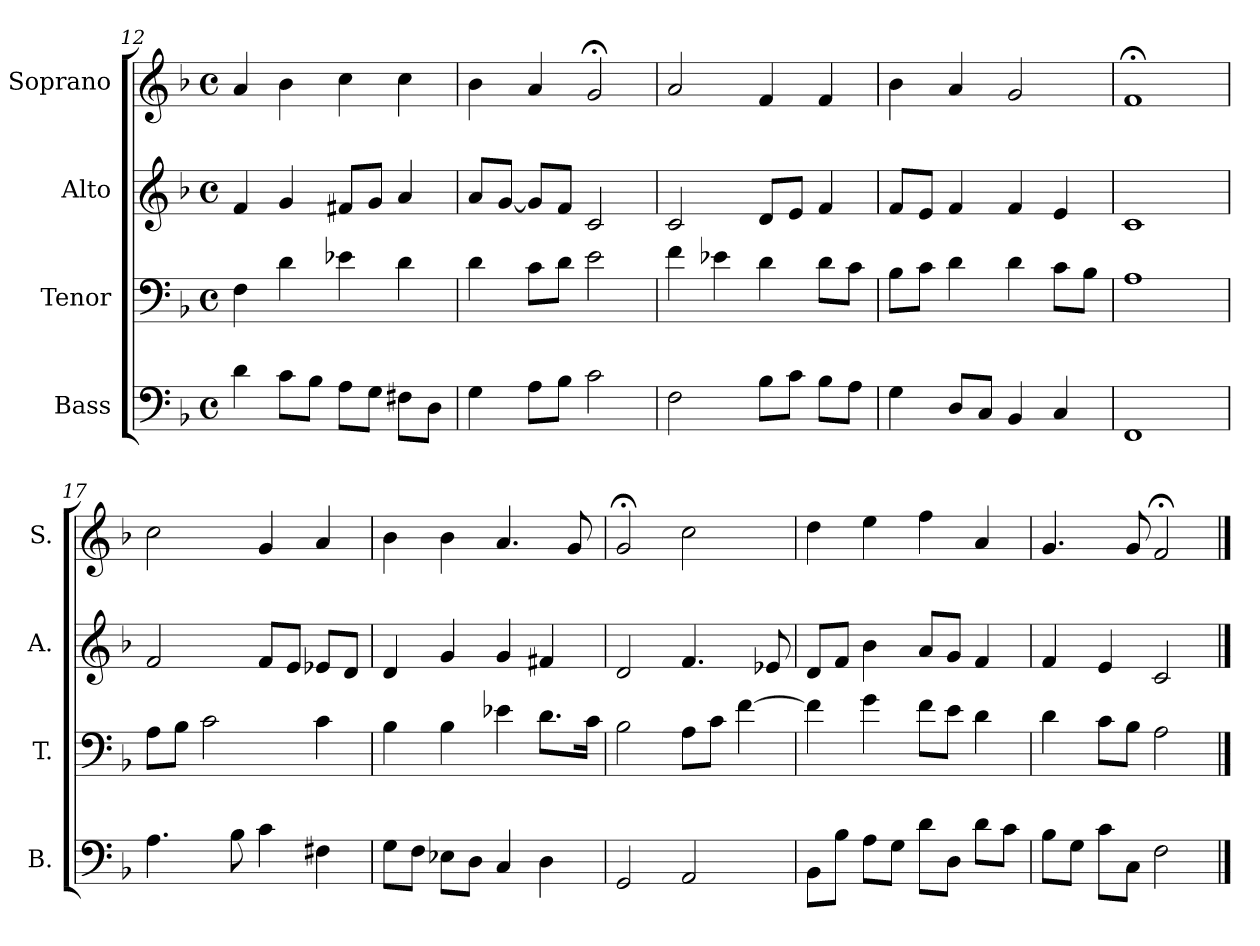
**kern	**kern	**kern	**kern
*part4	*part3	*part2	*part1
*staff4	*staff3	*staff2	*staff1
*I"Bass	*I"Tenor	*I"Alto	*I"Soprano
*I'B.	*I'T.	*I'A.	*I'S.
*clefF4	*clefF4	*clefG2	*clefG2
*k[b-]	*k[b-]	*k[b-]	*k[b-]
*F:	*F:	*F:	*F:
*M4/4	*M4/4	*M4/4	*M4/4
*met(c)	*met(c)	*met(c)	*met(c)
=12	=12	=12	=12
4d\	4F\	4f/	4a/
8c\L	4d\	4g/	4b-\
8B-\J	.	.	.
8A\L	4e-X\	8f#X/L	4cc\
8G\J	.	8g/J	.
8F#X\L	4d\	4a/	4cc\
8D\J	.	.	.
!!LO:PB:g=z
=13	=13	=13	=13
4G\	4d\	8a/L	4b-\
.	.	[8g/J	.
8A\L	8c\L	8g/L]	4a/
8B-\J	8d\J	8f/J	.
2c\	2e\	2c/	2g;</
=14	=14	=14	=14
2F\	4f\	2c/	2a/
.	4e-X\	.	.
8B-\L	4d\	8d/L	4f/
8c\J	.	8e/J	.
8B-\L	8d\L	4f/	4f/
8A\J	8c\J	.	.
=15	=15	=15	=15
4G\	8B-\L	8f/L	4b-\
.	8c\J	8e/J	.
8D/L	4d\	4f/	4a/
8C/J	.	.	.
4BB-/	4d\	4f/	2g/
4C/	8c\L	4e/	.
.	8B-\J	.	.
=16	=16	=16	=16
1FF	1A	1c	1f;<
=17	=17	=17	=17
4.A\	8A\L	2f/	2cc\
.	8B-\J	.	.
.	2c\	.	.
8B-\	.	.	.
4c\	.	8f/L	4g/
.	.	8e/J	.
4F#X\	4c\	8e-X/L	4a/
.	.	8d/J	.
!!LO:LB:g=z
=18	=18	=18	=18
8G\L	4B-\	4d/	4b-\
8F\J	.	.	.
8E-X\L	4B-\	4g/	4b-\
8D\J	.	.	.
4C/	4e-X\	4g/	4.a/
4D\	8.d\L	4f#X/	.
.	.	.	8g/
.	16c\Jk	.	.
=19	=19	=19	=19
2GG/	2B-\	2d/	2g;</
2AA/	8A\L	4.f/	2cc\
.	8c\J	.	.
.	[4f\	.	.
.	.	8e-X/	.
=20	=20	=20	=20
8BB-\L	4f\]	8d/L	4dd\
8B-\J	.	8f/J	.
8A\L	4g\	4b-\	4ee\
8G\J	.	.	.
8d\L	8f\L	8a/L	4ff\
8D\J	8e\J	8g/J	.
8d\L	4d\	4f/	4a/
8c\J	.	.	.
=21	=21	=21	=21
8B-\L	4d\	4f/	4.g/
8G\J	.	.	.
8c\L	8c\L	4e/	.
8C\J	8B-\J	.	8g/
2F\	2A\	2c/	2f;</
==	==	==	==
*-	*-	*-	*-
